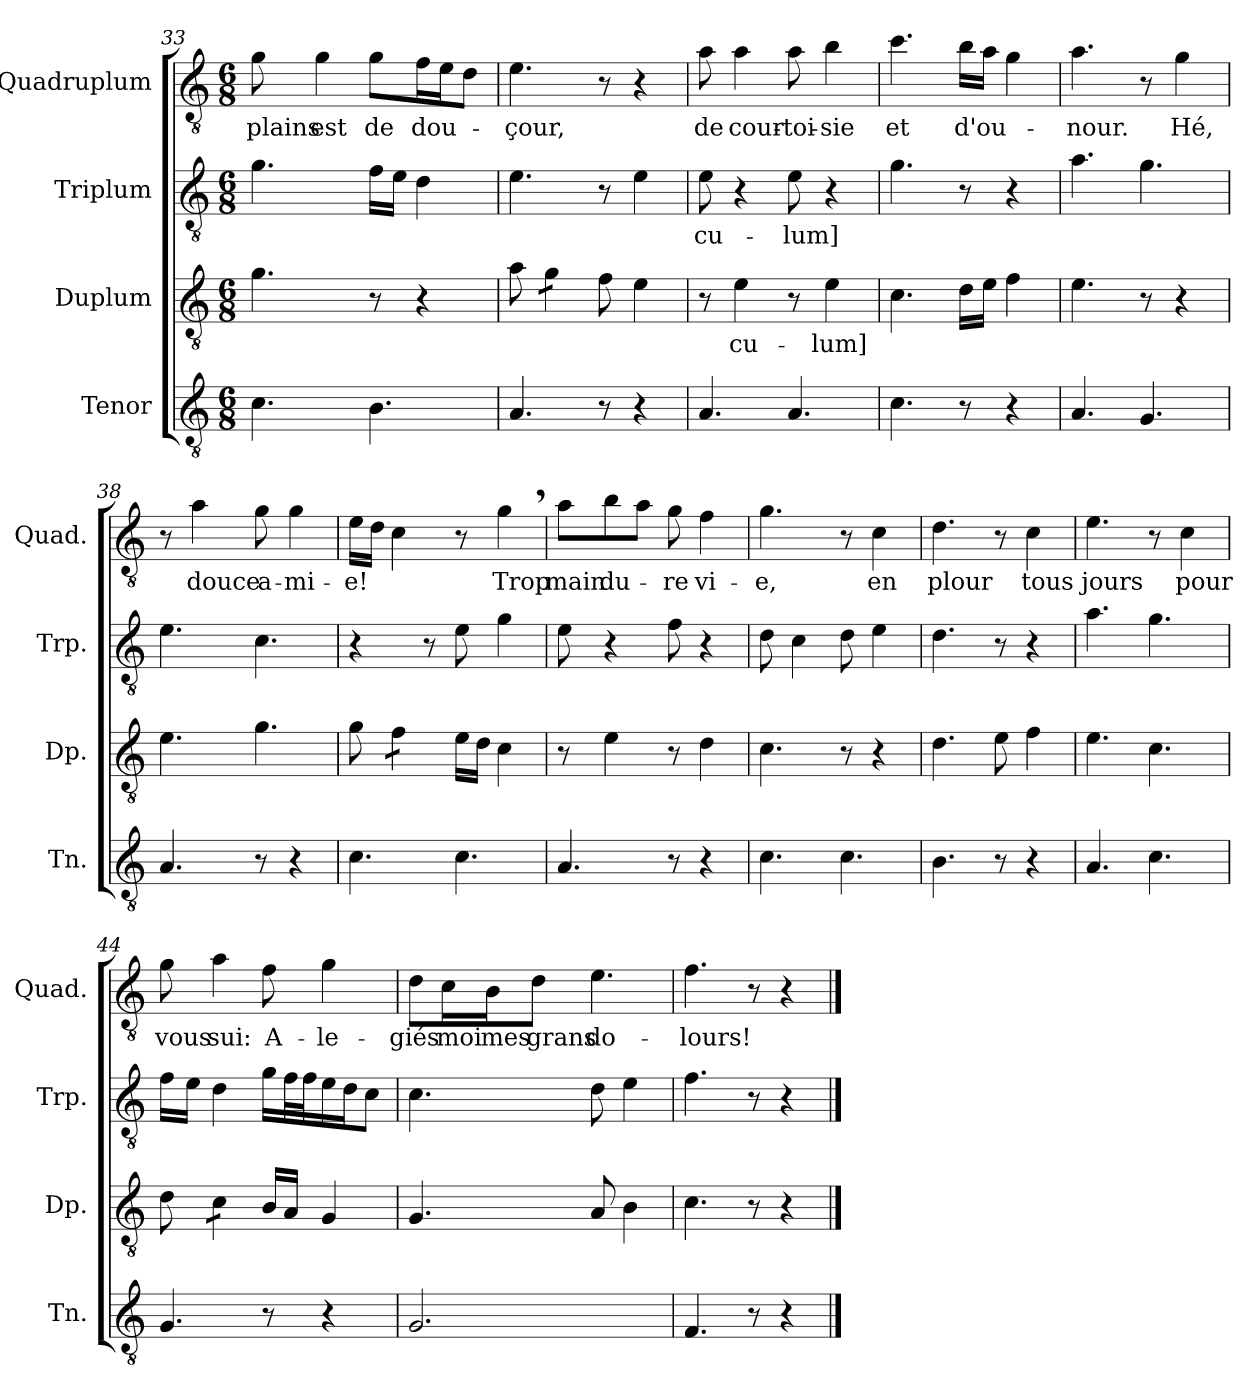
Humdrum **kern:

**kern	**kern	**text	**kern	**text	**kern	**text
*part4	*part3	*part3	*part2	*part2	*part1	*part1
*staff4	*staff3	*staff3	*staff2	*staff2	*staff1	*staff1
*I"Tenor	*I"Duplum	*	*I"Triplum	*	*I"Quadruplum	*
*I'Tn.	*I'Dp.	*	*I'Trp.	*	*I'Quad.	*
*clefGv2	*clefGv2	*	*clefGv2	*	*clefGv2	*
*k[]	*k[]	*	*k[]	*	*k[]	*
*M6/8	*M6/8	*	*M6/8	*	*M6/8	*
=33	=33	=33	=33	=33	=33	=33
!	!	!	!	!	!	!LO:LY:b
4.c\	4.g\	.	4.g\	.	8g\	plains
!	!	!	!	!	!	!LO:LY:b
.	.	.	.	.	4g\	est
!	!	!	!	!	!	!LO:LY:b
4.B\	8r	.	16f\LL	.	8g\L	de
.	.	.	16e\JJ	.	.	.
!	!	!	!	!	!	!LO:LY:b
.	4r	.	4d\	.	16f\L	dou-
.	.	.	.	.	16e\J	.
.	.	.	.	.	8d\J	.
=34	=34	=34	=34	=34	=34	=34
!	!	!	!	!	!	!LO:LY:b
4.A/	8a\	.	4.e\	.	4.e\	-çour,
*	*tremolo	*	*	*	*	*
.	8g\L	.	.	.	.	.
.	8g\J	.	.	.	.	.
*	*Xtremolo	*	*	*	*	*
8r	8f\	.	8r	.	8r	.
4r	4e\	.	4e\	.	4r	.
!!LO:LB:g=z
=35	=35	=35	=35	=35	=35	=35
!	!	!	!	!LO:LY:b	!	!LO:LY:b
4.A/	8r	.	8e\	-cu-	8a\	de
!	!	!LO:LY:b	!	!	!	!LO:LY:b
.	4e\	-cu-	4r	.	4a\	cour-
!	!	!	!	!LO:LY:b	!	!LO:LY:b
4.A/	8r	.	8e\	-lum]	8a\	-toi-
!	!	!LO:LY:b	!	!	!	!LO:LY:b
.	4e\	-lum]	4r	.	4b\	-sie
=36	=36	=36	=36	=36	=36	=36
!	!	!	!	!	!	!LO:LY:b
4.c\	4.c\	.	4.g\	.	4.cc\	et
!	!	!	!	!	!	!LO:LY:b
8r	16d\LL	.	8r	.	16b\LL	d'ou-
.	16e\JJ	.	.	.	16a\JJ	.
4r	4f\	.	4r	.	4g\	.
=37	=37	=37	=37	=37	=37	=37
!	!	!	!	!	!	!LO:LY:b
4.A/	4.e\	.	4.a\	.	4.a\	-nour.
4.G/	8r	.	4.g\	.	8r	.
!	!	!	!	!	!	!LO:LY:b
.	4r	.	.	.	4g\	Hé,
=38	=38	=38	=38	=38	=38	=38
4.A/	4.e\	.	4.e\	.	8r	.
!	!	!	!	!	!	!LO:LY:b
.	.	.	.	.	4a\	douce
!	!	!	!	!	!	!LO:LY:b
8r	4.g\	.	4.c\	.	8g\	a-
!	!	!	!	!	!	!LO:LY:b
4r	.	.	.	.	4g\	-mi-
=39	=39	=39	=39	=39	=39	=39
!	!	!	!	!	!	!LO:LY:b
4.c\	8g\	.	4r	.	16e\LL	-e!
.	.	.	.	.	16d\JJ	.
*	*tremolo	*	*	*	*	*
.	8f\L	.	.	.	4c\	.
.	8f\J	.	8r	.	.	.
*	*Xtremolo	*	*	*	*	*
4.c\	16e\LL	.	8e\	.	8r	.
.	16d\JJ	.	.	.	.	.
!	!	!	!	!	!	!LO:LY:b
.	4c\	.	4g\	.	4g,\	Trop
=40	=40	=40	=40	=40	=40	=40
!	!	!	!	!	!	!LO:LY:b
4.A/	8r	.	8e\	.	8a\L	main
!	!	!	!	!	!	!LO:LY:b
.	4e\	.	4r	.	8b\	du-
.	.	.	.	.	8a\J	.
!	!	!	!	!	!	!LO:LY:b
8r	8r	.	8f\	.	8g\	-re
!	!	!	!	!	!	!LO:LY:b
4r	4d\	.	4r	.	4f\	vi-
=41	=41	=41	=41	=41	=41	=41
!	!	!	!	!	!	!LO:LY:b
4.c\	4.c\	.	8d\	.	4.g\	-e,
.	.	.	4c\	.	.	.
4.c\	8r	.	8d\	.	8r	.
!	!	!	!	!	!	!LO:LY:b
.	4r	.	4e\	.	4c\	en
!!LO:LB:g=z
=42	=42	=42	=42	=42	=42	=42
!	!	!	!	!	!	!LO:LY:b
4.B\	4.d\	.	4.d\	.	4.d\	plour
8r	8e\	.	8r	.	8r	.
!	!	!	!	!	!	!LO:LY:b
4r	4f\	.	4r	.	4c\	tous
=43	=43	=43	=43	=43	=43	=43
!	!	!	!	!	!	!LO:LY:b
4.A/	4.e\	.	4.a\	.	4.e\	jours
4.c\	4.c\	.	4.g\	.	8r	.
!	!	!	!	!	!	!LO:LY:b
.	.	.	.	.	4c\	pour
=44	=44	=44	=44	=44	=44	=44
!	!	!	!	!	!	!LO:LY:b
4.G/	8d\	.	16f\LL	.	8g\	vous
.	.	.	16e\JJ	.	.	.
!	!	!	!	!	!	!LO:LY:b
*	*tremolo	*	*	*	*	*
.	8c\L	.	4d\	.	4a\	sui:
.	8c\J	.	.	.	.	.
*	*Xtremolo	*	*	*	*	*
!	!	!	!	!	!	!LO:LY:b
8r	16B/LL	.	16g\LL	.	8f\	A-
*	*	*	*tremolo	*	*	*
.	16A/JJ	.	32f\	.	.	.
.	.	.	32f\	.	.	.
*	*	*	*Xtremolo	*	*	*
!	!	!	!	!	!	!LO:LY:b
4r	4G/	.	16e\	.	4g\	-le-
.	.	.	16d\J	.	.	.
.	.	.	8c\J	.	.	.
=45	=45	=45	=45	=45	=45	=45
!	!	!	!	!	!	!LO:LY:b
2.G/	4.G/	.	4.c\	.	8d\L	-giés
!	!	!	!	!	!	!LO:LY:b
.	.	.	.	.	16c\L	moi
!	!	!	!	!	!	!LO:LY:b
.	.	.	.	.	16B\J	mes
!	!	!	!	!	!	!LO:LY:b
.	.	.	.	.	8d\J	grans
!	!	!	!	!	!	!LO:LY:b
.	8A/	.	8d\	.	4.e\	do-
.	4B\	.	4e\	.	.	.
=46	=46	=46	=46	=46	=46	=46
!	!	!	!	!	!	!LO:LY:b
4.F/	4.c\	.	4.f\	.	4.f\	-lours!
8r	8r	.	8r	.	8r	.
4r	4r	.	4r	.	4r	.
==	==	==	==	==	==	==
*-	*-	*-	*-	*-	*-	*-
